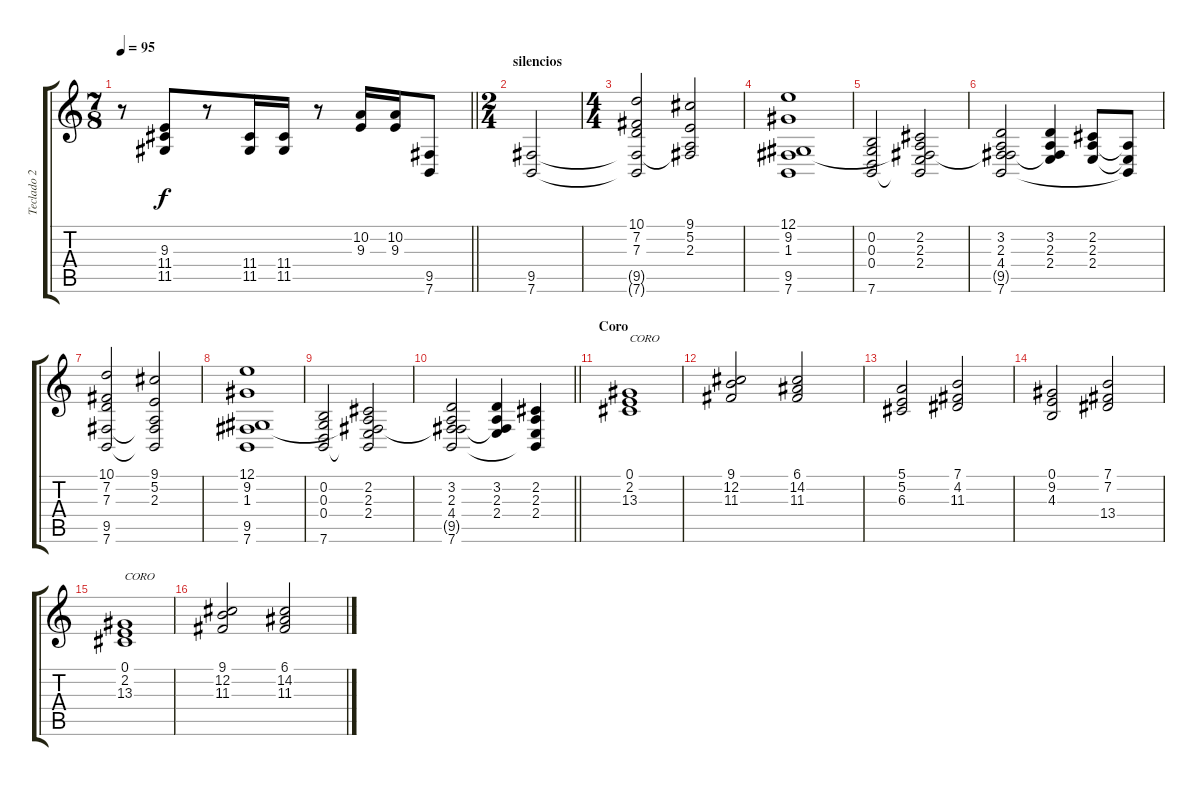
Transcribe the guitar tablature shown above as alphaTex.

\track ("Teclado 2" "Teclado 2") {instrument choiraahs}
\staff {score tabs}
\tuning (E4 B3 G3 D3 A2 E2) {hide}
\ts (7 8)
\tempo 95
\clef g2
\barLineRight lightlight
\ks c
r.8{dy f} (9.3 11.4 11.5).8 r.8 (11.4 11.5).16 (11.4 11.5).16 r.8 (10.2 9.3).16 (10.2 9.3).16 (9.5 7.6).8 |
\ts (2 4)
\section ("" "silencios")
(9.5 7.6).2 |
\ts (4 4)
(10.1 7.2 7.3 9.5{t} 7.6{t}).2 (9.1 5.2 2.3 9.5{t}).2 |
(12.1 9.2 1.3 9.5 7.6).1 |
(0.2 0.3 0.4 7.6).2 (2.2 2.3 2.4 9.5{t} 7.6{t}).2 |
(3.2 2.3 4.4 9.5{t} 7.6).2 (3.2 2.3 2.4 9.5{t}).4 (2.2 2.3 2.4).8 (2.3{t} 2.4{t} 7.6{t}).8 |
(10.1 7.2 7.3 9.5 7.6).2 (9.1 5.2 2.3 9.5{t} 7.6{t}).2 |
(12.1 9.2 1.3 9.5 7.6).1 |
(0.2 0.3 0.4 7.6).2 (2.2 2.3 2.4 9.5{t} 7.6{t}).2 |
\barLineRight lightlight
(3.2 2.3 4.4 9.5{t} 7.6).2 (3.2 2.3 2.4 9.5{t}).4 (2.2 2.3 2.4 7.6{t}).4 |
\section ("" "Coro")
(0.1 2.2 13.3).1{txt "CORO" instrument drawbarorgan} |
(9.1 12.2 11.3).2 (6.1 14.2 11.3).2 |
(5.1 5.2 6.3).2 (7.1 4.2 11.3).2 |
(0.1 9.2 4.3).2 (7.1 7.2 13.4).2 |
(0.1 2.2 13.3).1{txt "CORO"} |
(9.1 12.2 11.3).2 (6.1 14.2 11.3).2
